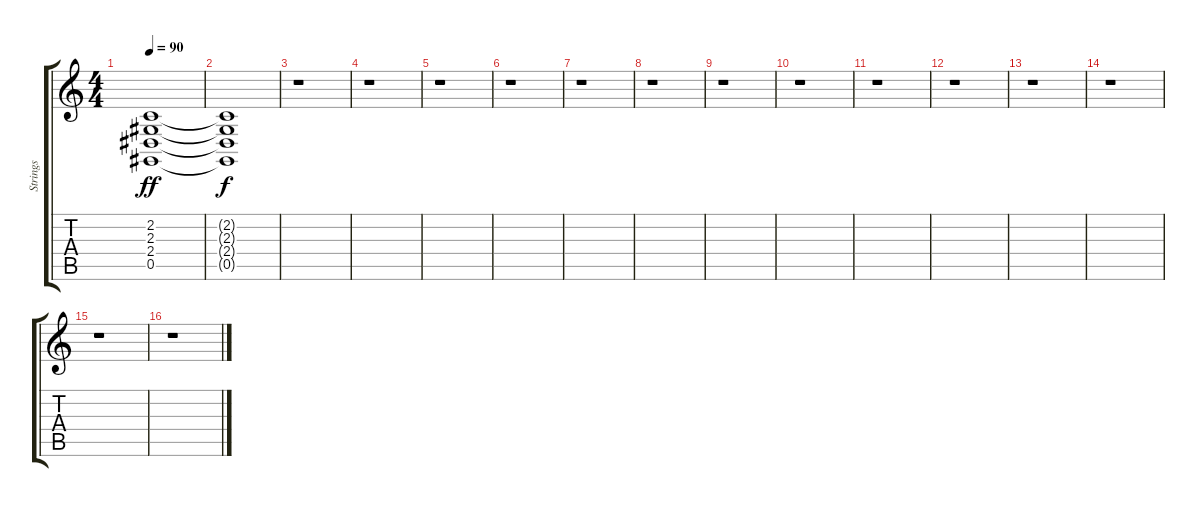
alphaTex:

\track ("Strings" "Strings") {instrument stringensemble1}
\staff {score tabs}
\tuning (Eb4 Bb3 Gb3 Db3 Ab2 Eb2) {hide}
\ts (4 4)
\tempo 90
\clef g2
\ks c
(2.2 2.3 2.4 0.5).1{dy ff} |
(2.2{t} 2.3{t} 2.4{t} 0.5{t}).1{dy f} |
r.1 |
r.1 |
r.1 |
r.1 |
r.1 |
r.1 |
r.1 |
r.1 |
r.1 |
r.1 |
r.1 |
r.1 |
r.1 |
r.1
